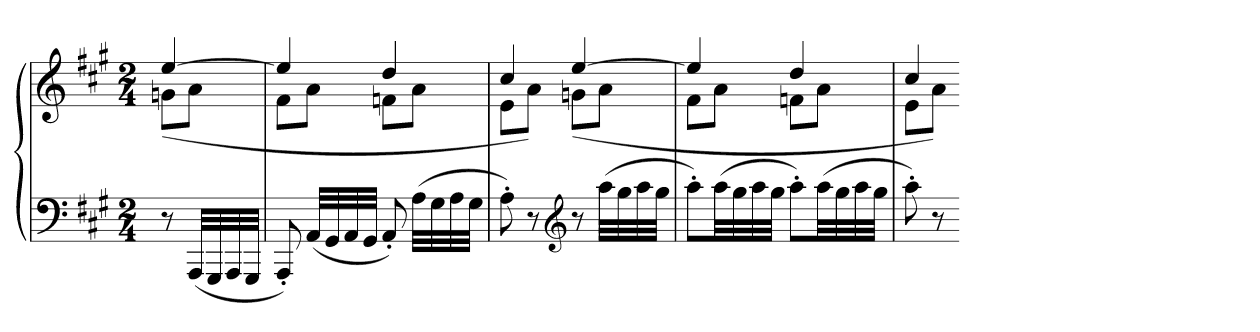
**kern	**kern
*part1	*part1
*staff2	*staff1
*clefF4	*clefG2
*k[f#c#g#]	*k[f#c#g#]
*A:	*A:
*M2/4	*M2/4
=	=
*	*^
8r	[4ee	(8gnL
(32AAALLL	.	8aJ
32GGG#	.	.
32AAA	.	.
32GGG#JJJ	.	.
=191	=191	=191
8AAA')	4ee]	8f#L
(32AALLL	.	8aJ
32GG#	.	.
32AA	.	.
32GG#JJJ	.	.
8AA')	4dd	8fnL
(32ALLL	.	8aJ
32G#	.	.
32A	.	.
32G#JJJ	.	.
=192	=192	=192
8A')	4cc#	8eL
8r	.	8aJ)
*clefG2	*	*
8r	[4ee	(8gnL
(32aaLLL	.	8aJ
32gg#	.	.
32aa	.	.
32gg#JJJ	.	.
=193	=193	=193
8aa'L)	4ee]	8f#L
(32aaLL	.	8aJ
32gg#	.	.
32aa	.	.
32gg#JJJ	.	.
8aa'L)	4dd	8fnL
(32aaLL	.	8aJ
32gg#	.	.
32aa	.	.
32gg#JJJ	.	.
=194	=194	=194
8aa')	4cc#	8eL
8r	.	8aJ)
*	*v	*v
=-	=-
*-	*-
